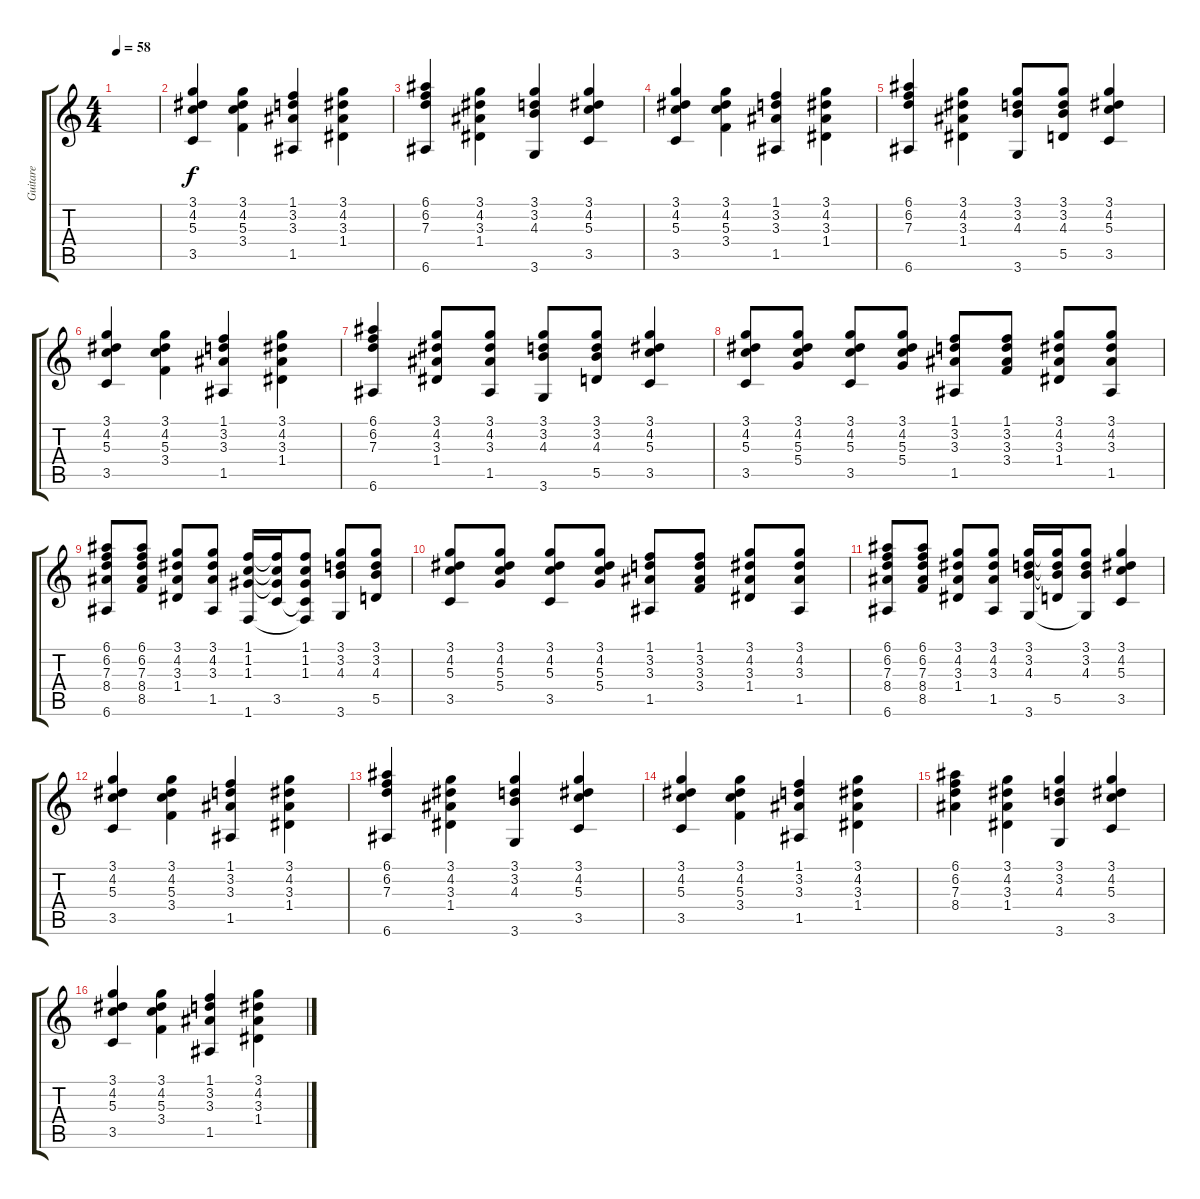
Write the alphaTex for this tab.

\track ("Guitare" "Guitare") {instrument acousticguitarnylon}
\staff {score tabs}
\tuning (E4 B3 G3 D3 A2 E2) {hide}
\ts (4 4)
\tempo 58
\clef g2
\ks c
|
(3.1 4.2 5.3 3.5).4 (3.1 4.2 5.3 3.4).4 (1.1 3.2 3.3 1.5).4 (3.1 4.2 3.3 1.4).4 |
(6.1 6.2 7.3 6.6).4 (3.1 4.2 3.3 1.4).4 (3.1 3.2 4.3 3.6).4 (3.1 4.2 5.3 3.5).4 |
(3.1 4.2 5.3 3.5).4 (3.1 4.2 5.3 3.4).4 (1.1 3.2 3.3 1.5).4 (3.1 4.2 3.3 1.4).4 |
(6.1 6.2 7.3 6.6).4 (3.1 4.2 3.3 1.4).4 (3.1 3.2 4.3 3.6).8 (3.1 3.2 4.3 5.5).8 (3.1 4.2 5.3 3.5).4 |
(3.1 4.2 5.3 3.5).4 (3.1 4.2 5.3 3.4).4 (1.1 3.2 3.3 1.5).4 (3.1 4.2 3.3 1.4).4 |
(6.1 6.2 7.3 6.6).4 (3.1 4.2 3.3 1.4).8 (3.1 4.2 3.3 1.5).8 (3.1 3.2 4.3 3.6).8 (3.1 3.2 4.3 5.5).8 (3.1 4.2 5.3 3.5).4 |
(3.1 4.2 5.3 3.5).8 (3.1 4.2 5.3 5.4).8 (3.1 4.2 5.3 3.5).8 (3.1 4.2 5.3 5.4).8 (1.1 3.2 3.3 1.5).8 (1.1 3.2 3.3 3.4).8 (3.1 4.2 3.3 1.4).8 (3.1 4.2 3.3 1.5).8 |
(6.1 6.2 7.3 8.4 6.6).8 (6.1 6.2 7.3 8.4 8.5).8 (3.1 4.2 3.3 1.4).8 (3.1 4.2 3.3 1.5).8 (1.1 1.2 1.3 1.6).16 (1.1{t} 1.2{t} 1.3{t} 3.5).16 (1.1 1.2 1.3 3.5{t} 1.6{t}).8 (3.1 3.2 4.3 3.6).8 (3.1 3.2 4.3 5.5).8 |
(3.1 4.2 5.3 3.5).8 (3.1 4.2 5.3 5.4).8 (3.1 4.2 5.3 3.5).8 (3.1 4.2 5.3 5.4).8 (1.1 3.2 3.3 1.5).8 (1.1 3.2 3.3 3.4).8 (3.1 4.2 3.3 1.4).8 (3.1 4.2 3.3 1.5).8 |
(6.1 6.2 7.3 8.4 6.6).8 (6.1 6.2 7.3 8.4 8.5).8 (3.1 4.2 3.3 1.4).8 (3.1 4.2 3.3 1.5).8 (3.1 3.2 4.3 3.6).16 (3.1{t} 3.2{t} 4.3{t} 5.5).16 (3.1 3.2 4.3 3.6{t}).8 (3.1 4.2 5.3 3.5).4 |
(3.1 4.2 5.3 3.5).4 (3.1 4.2 5.3 3.4).4 (1.1 3.2 3.3 1.5).4 (3.1 4.2 3.3 1.4).4 |
(6.1 6.2 7.3 6.6).4 (3.1 4.2 3.3 1.4).4 (3.1 3.2 4.3 3.6).4 (3.1 4.2 5.3 3.5).4 |
(3.1 4.2 5.3 3.5).4 (3.1 4.2 5.3 3.4).4 (1.1 3.2 3.3 1.5).4 (3.1 4.2 3.3 1.4).4 |
(6.1 6.2 7.3 8.4).4 (3.1 4.2 3.3 1.4).4 (3.1 3.2 4.3 3.6).4 (3.1 4.2 5.3 3.5).4 |
(3.1 4.2 5.3 3.5).4 (3.1 4.2 5.3 3.4).4 (1.1 3.2 3.3 1.5).4 (3.1 4.2 3.3 1.4).4
